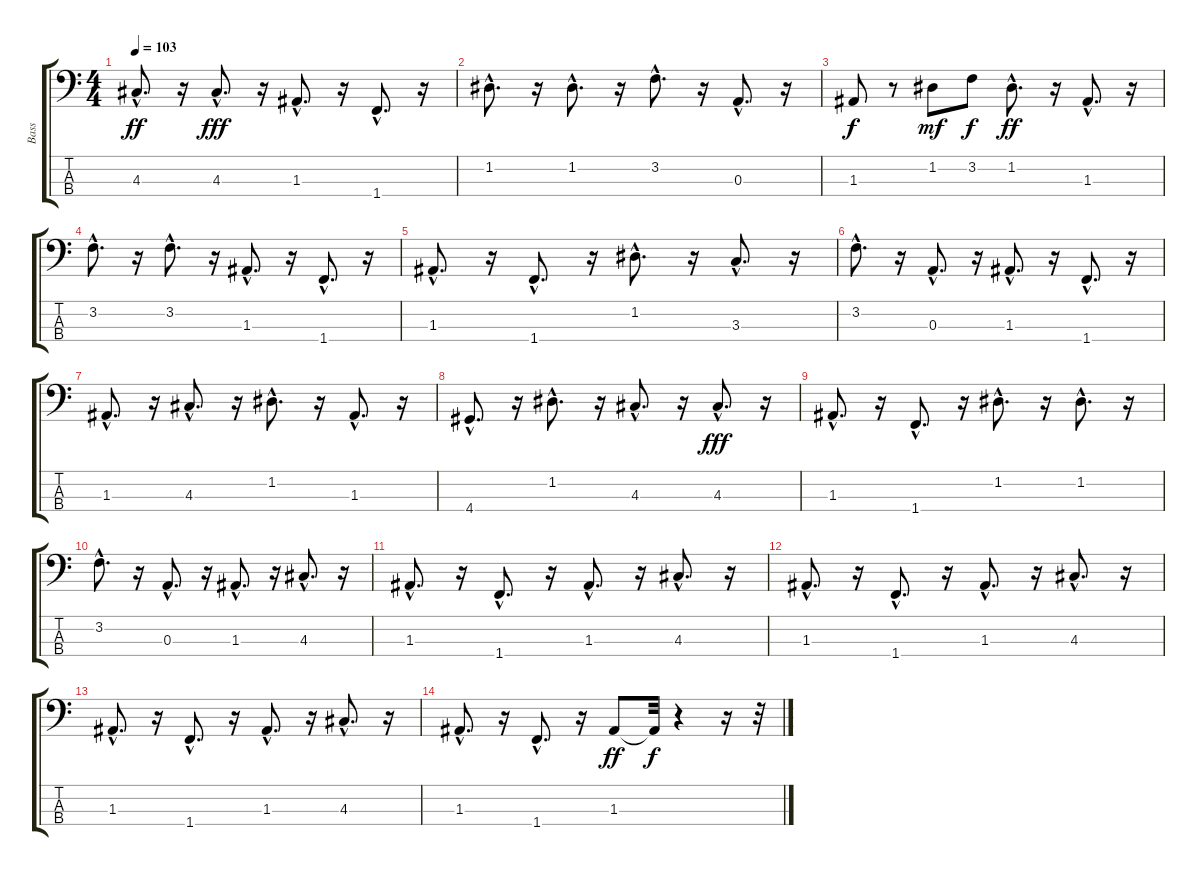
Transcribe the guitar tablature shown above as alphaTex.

\track ("Bass" "Bass") {instrument acousticbass}
\staff {score tabs}
\tuning (G2 D2 A1 E1) {hide}
\ts (4 4)
\tempo 103
\clef f4
\ks c
4.3{hac}.8{d dy ff} r.16 4.3{hac}.8{d dy fff} r.16 1.3{hac}.8{d} r.16 1.4{hac}.8{d} r.16 |
1.2{hac}.8{d} r.16 1.2{hac}.8{d} r.16 3.2{hac}.8{d} r.16 0.3{hac}.8{d} r.16 |
1.3.8{dy f} r.8 1.2.8{dy mf} 3.2.8{dy f} 1.2{hac}.8{d dy ff} r.16 1.3{hac}.8{d} r.16 |
3.2{hac}.8{d} r.16 3.2{hac}.8{d} r.16 1.3{hac}.8{d} r.16 1.4{hac}.8{d} r.16 |
1.3{hac}.8{d} r.16 1.4{hac}.8{d} r.16 1.2{hac}.8{d} r.16 3.3{hac}.8{d} r.16 |
3.2{hac}.8{d} r.16 0.3{hac}.8{d} r.16 1.3{hac}.8{d} r.16 1.4{hac}.8{d} r.16 |
1.3{hac}.8{d} r.16 4.3{hac}.8{d} r.16 1.2{hac}.8{d} r.16 1.3{hac}.8{d} r.16 |
4.4{hac}.8{d} r.16 1.2{hac}.8{d} r.16 4.3{hac}.8{d} r.16 4.3{hac}.8{d dy fff} r.16 |
1.3{hac}.8{d} r.16 1.4{hac}.8{d} r.16 1.2{hac}.8{d} r.16 1.2{hac}.8{d} r.16 |
3.2{hac}.8{d} r.16 0.3{hac}.8{d} r.16 1.3{hac}.8{d} r.16 4.3{hac}.8{d} r.16 |
1.3{hac}.8{d} r.16 1.4{hac}.8{d} r.16 1.3{hac}.8{d} r.16 4.3{hac}.8{d} r.16 |
1.3{hac}.8{d} r.16 1.4{hac}.8{d} r.16 1.3{hac}.8{d} r.16 4.3{hac}.8{d} r.16 |
1.3{hac}.8{d} r.16 1.4{hac}.8{d} r.16 1.3{hac}.8{d} r.16 4.3{hac}.8{d} r.16 |
1.3{hac}.8{d} r.16 1.4{hac}.8{d} r.16 1.3.8{dy ff} 1.3{t}.32{dy f} r.4 r.16 r.32
